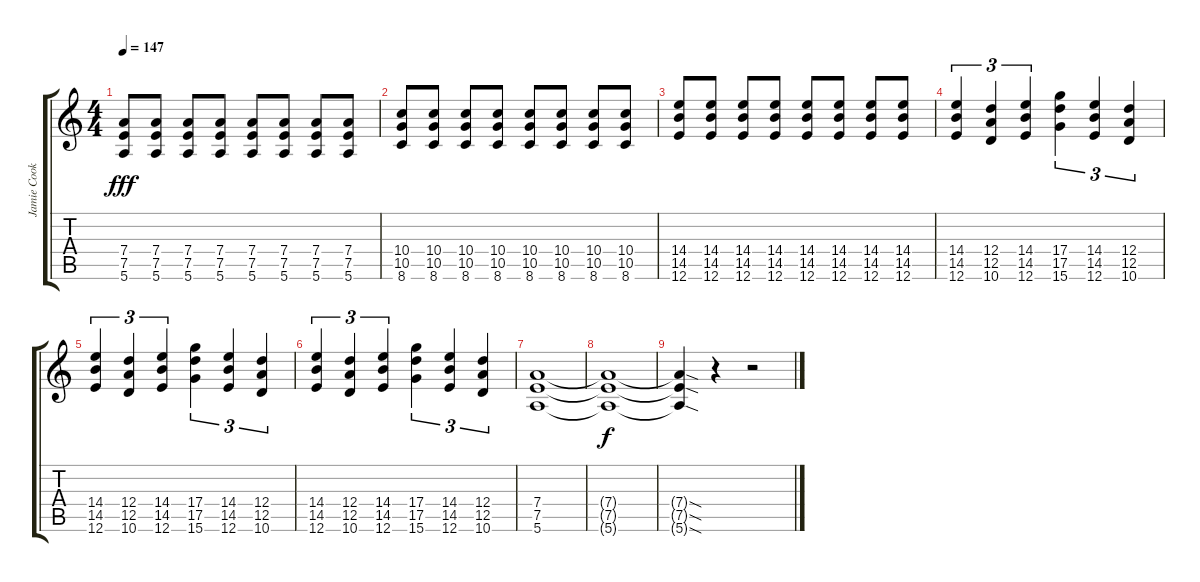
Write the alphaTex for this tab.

\track ("Jamie Cook" "Jamie Cook") {instrument overdrivenguitar}
\staff {score tabs}
\tuning (E4 B3 G3 D3 A2 E2) {hide}
\ts (4 4)
\tempo 147
\clef g2
\ks c
(7.4 7.5 5.6).8{dy fff} (7.4 7.5 5.6).8 (7.4 7.5 5.6).8 (7.4 7.5 5.6).8 (7.4 7.5 5.6).8 (7.4 7.5 5.6).8 (7.4 7.5 5.6).8 (7.4 7.5 5.6).8 |
(10.4 10.5 8.6).8 (10.4 10.5 8.6).8 (10.4 10.5 8.6).8 (10.4 10.5 8.6).8 (10.4 10.5 8.6).8 (10.4 10.5 8.6).8 (10.4 10.5 8.6).8 (10.4 10.5 8.6).8 |
(14.4 14.5 12.6).8 (14.4 14.5 12.6).8 (14.4 14.5 12.6).8 (14.4 14.5 12.6).8 (14.4 14.5 12.6).8 (14.4 14.5 12.6).8 (14.4 14.5 12.6).8 (14.4 14.5 12.6).8 |
(14.4 14.5 12.6).4{tu (3 2)} (12.4 12.5 10.6).4{tu (3 2)} (14.4 14.5 12.6).4{tu (3 2)} (17.4 17.5 15.6).4{tu (3 2)} (14.4 14.5 12.6).4{tu (3 2)} (12.4 12.5 10.6).4{tu (3 2)} |
(14.4 14.5 12.6).4{tu (3 2)} (12.4 12.5 10.6).4{tu (3 2)} (14.4 14.5 12.6).4{tu (3 2)} (17.4 17.5 15.6).4{tu (3 2)} (14.4 14.5 12.6).4{tu (3 2)} (12.4 12.5 10.6).4{tu (3 2)} |
(14.4 14.5 12.6).4{tu (3 2)} (12.4 12.5 10.6).4{tu (3 2)} (14.4 14.5 12.6).4{tu (3 2)} (17.4 17.5 15.6).4{tu (3 2)} (14.4 14.5 12.6).4{tu (3 2)} (12.4 12.5 10.6).4{tu (3 2)} |
(7.4 7.5 5.6).1 |
(7.4{t} 7.5{t} 5.6{t}).1{dy f} |
(7.4{sod t} 7.5{sod t} 5.6{sod t}).4 r.4 r.2
